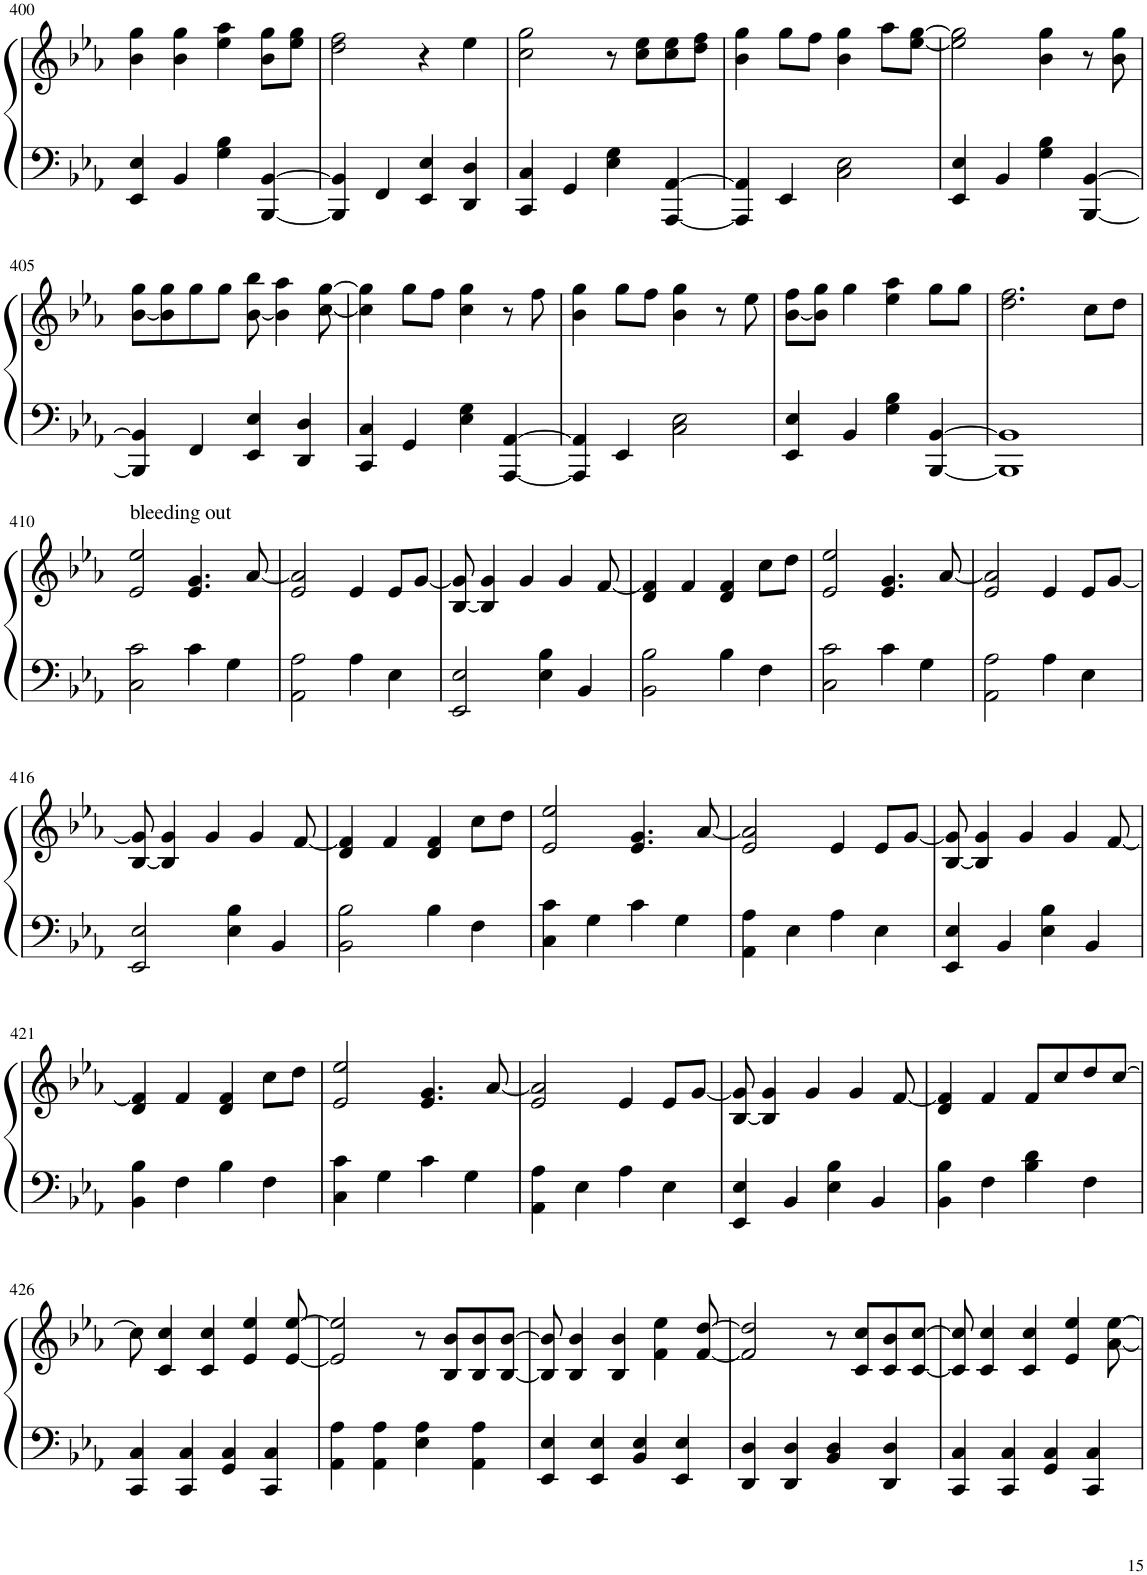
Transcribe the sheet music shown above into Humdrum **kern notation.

**kern	**kern
*part1	*part1
*staff2	*staff1
*I"Piano	*
*I'Pno.	*
!!LO:PB:g=z
*clefF4	*clefG2
*k[b-e-a-]	*k[b-e-a-]
*M4/4	*M4/4
=400	=400
4EE-/ 4E-/	4b-\ 4gg\
4BB-/	4b-\ 4gg\
4G\ 4B-\	4ee-\ 4aa-\
[4BBB-/ [4BB-/	8b-\ 8gg\L
.	8ee-\ 8gg\J
=401	=401
4BBB-/] 4BB-/]	2dd\ 2ff\
4FF/	.
4EE-/ 4E-/	4r
4DD/ 4D/	4ee-\
=402	=402
4CC/ 4C/	2cc\ 2gg\
4GG/	.
4E-\ 4G\	8r
.	8cc\ 8ee-\L
[4AAA-/ [4AA-/	8cc\ 8ee-\
.	8dd\ 8ff\J
=403	=403
4AAA-/] 4AA-/]	4b-\ 4gg\
4EE-/	8gg\L
.	8ff\J
2C\ 2E-\	4b-\ 4gg\
.	8aa-\L
.	[8ee-\ [8gg\J
=404	=404
4EE-/ 4E-/	2ee-\] 2gg\]
4BB-/	.
4G\ 4B-\	4b-\ 4gg\
[4BBB-/ [4BB-/	8r
.	8b-\ 8gg\
!!LO:LB:g=z
=405	=405
4BBB-/] 4BB-/]	[8b-\ 8gg\L
.	8b-\] 8gg\
4FF/	8gg\
.	8gg\J
4EE-/ 4E-/	[8b-\ 8bb-\
.	4b-\] 4aa-\
4DD/ 4D/	.
.	[8cc\ [8gg\
=406	=406
4CC/ 4C/	4cc\] 4gg\]
4GG/	8gg\L
.	8ff\J
4E-\ 4G\	4cc\ 4gg\
[4AAA-/ [4AA-/	8r
.	8ff\
=407	=407
4AAA-/] 4AA-/]	4b-\ 4gg\
4EE-/	8gg\L
.	8ff\J
2C\ 2E-\	4b-\ 4gg\
.	8r
.	8ee-\
=408	=408
4EE-/ 4E-/	[8b-\ 8ff\L
.	8b-\] 8gg\J
4BB-/	4gg\
4G\ 4B-\	4ee-\ 4aa-\
[4BBB-/ [4BB-/	8gg\L
.	8gg\J
=409	=409
1BBB-] 1BB-]	2.dd\ 2.ff\
.	8cc\L
.	8dd\J
!!LO:LB:g=z
=410	=410
!	!LO:TX:a:t=bleeding out
2C\ 2c\	2e-/ 2ee-/
4c\	4.e-/ 4.g/
4G\	.
.	[8a-/
=411	=411
2AA-\ 2A-\	2e-/ 2a-/]
4A-\	4e-/
4E-\	8e-/L
.	[8g/J
=412	=412
2EE-/ 2E-/	[8B-/ 8g/]
.	4B-/] 4g/
.	4g/
4E-\ 4B-\	.
.	4g/
4BB-/	.
.	[8f/
=413	=413
2BB-\ 2B-\	4d/ 4f/]
.	4f/
4B-\	4d/ 4f/
4F\	8cc\L
.	8dd\J
=414	=414
2C\ 2c\	2e-/ 2ee-/
4c\	4.e-/ 4.g/
4G\	.
.	[8a-/
=415	=415
2AA-\ 2A-\	2e-/ 2a-/]
4A-\	4e-/
4E-\	8e-/L
.	[8g/J
!!LO:LB:g=z
=416	=416
2EE-/ 2E-/	[8B-/ 8g/]
.	4B-/] 4g/
.	4g/
4E-\ 4B-\	.
.	4g/
4BB-/	.
.	[8f/
=417	=417
2BB-\ 2B-\	4d/ 4f/]
.	4f/
4B-\	4d/ 4f/
4F\	8cc\L
.	8dd\J
=418	=418
4C\ 4c\	2e-/ 2ee-/
4G\	.
4c\	4.e-/ 4.g/
4G\	.
.	[8a-/
=419	=419
4AA-\ 4A-\	2e-/ 2a-/]
4E-\	.
4A-\	4e-/
4E-\	8e-/L
.	[8g/J
=420	=420
4EE-/ 4E-/	[8B-/ 8g/]
.	4B-/] 4g/
4BB-/	.
.	4g/
4E-\ 4B-\	.
.	4g/
4BB-/	.
.	[8f/
!!LO:LB:g=z
=421	=421
4BB-\ 4B-\	4d/ 4f/]
4F\	4f/
4B-\	4d/ 4f/
4F\	8cc\L
.	8dd\J
=422	=422
4C\ 4c\	2e-/ 2ee-/
4G\	.
4c\	4.e-/ 4.g/
4G\	.
.	[8a-/
=423	=423
4AA-\ 4A-\	2e-/ 2a-/]
4E-\	.
4A-\	4e-/
4E-\	8e-/L
.	[8g/J
=424	=424
4EE-/ 4E-/	[8B-/ 8g/]
.	4B-/] 4g/
4BB-/	.
.	4g/
4E-\ 4B-\	.
.	4g/
4BB-/	.
.	[8f/
=425	=425
4BB-\ 4B-\	4d/ 4f/]
4F\	4f/
4B-\ 4d\	8f/L
.	8cc/
4F\	8dd/
.	[8cc/J
!!LO:LB:g=z
=426	=426
4CC/ 4C/	8cc\]
.	4c/ 4cc/
4CC/ 4C/	.
.	4c/ 4cc/
4GG/ 4C/	.
.	4e-/ 4ee-/
4CC/ 4C/	.
.	[8e-/ [8ee-/
=427	=427
4AA-\ 4A-\	2e-/] 2ee-/]
4AA-\ 4A-\	.
4E-\ 4A-\	8r
.	8B-/ 8b-/L
4AA-\ 4A-\	8B-/ 8b-/
.	[8B-/ [8b-/J
=428	=428
4EE-/ 4E-/	8B-/] 8b-/]
.	4B-/ 4b-/
4EE-/ 4E-/	.
.	4B-/ 4b-/
4BB-/ 4E-/	.
.	4f\ 4ee-\
4EE-/ 4E-/	.
.	[8f/ [8dd/
=429	=429
4DD/ 4D/	2f/] 2dd/]
4DD/ 4D/	.
4BB-/ 4D/	8r
.	8c/ 8cc/L
4DD/ 4D/	8c/ 8b-/
.	[8c/ [8cc/J
=430	=430
4CC/ 4C/	8c/] 8cc/]
.	4c/ 4cc/
4CC/ 4C/	.
.	4c/ 4cc/
4GG/ 4C/	.
.	4e-/ 4ee-/
4CC/ 4C/	.
.	[8a-\ [8ee-\
=	=
*-	*-
